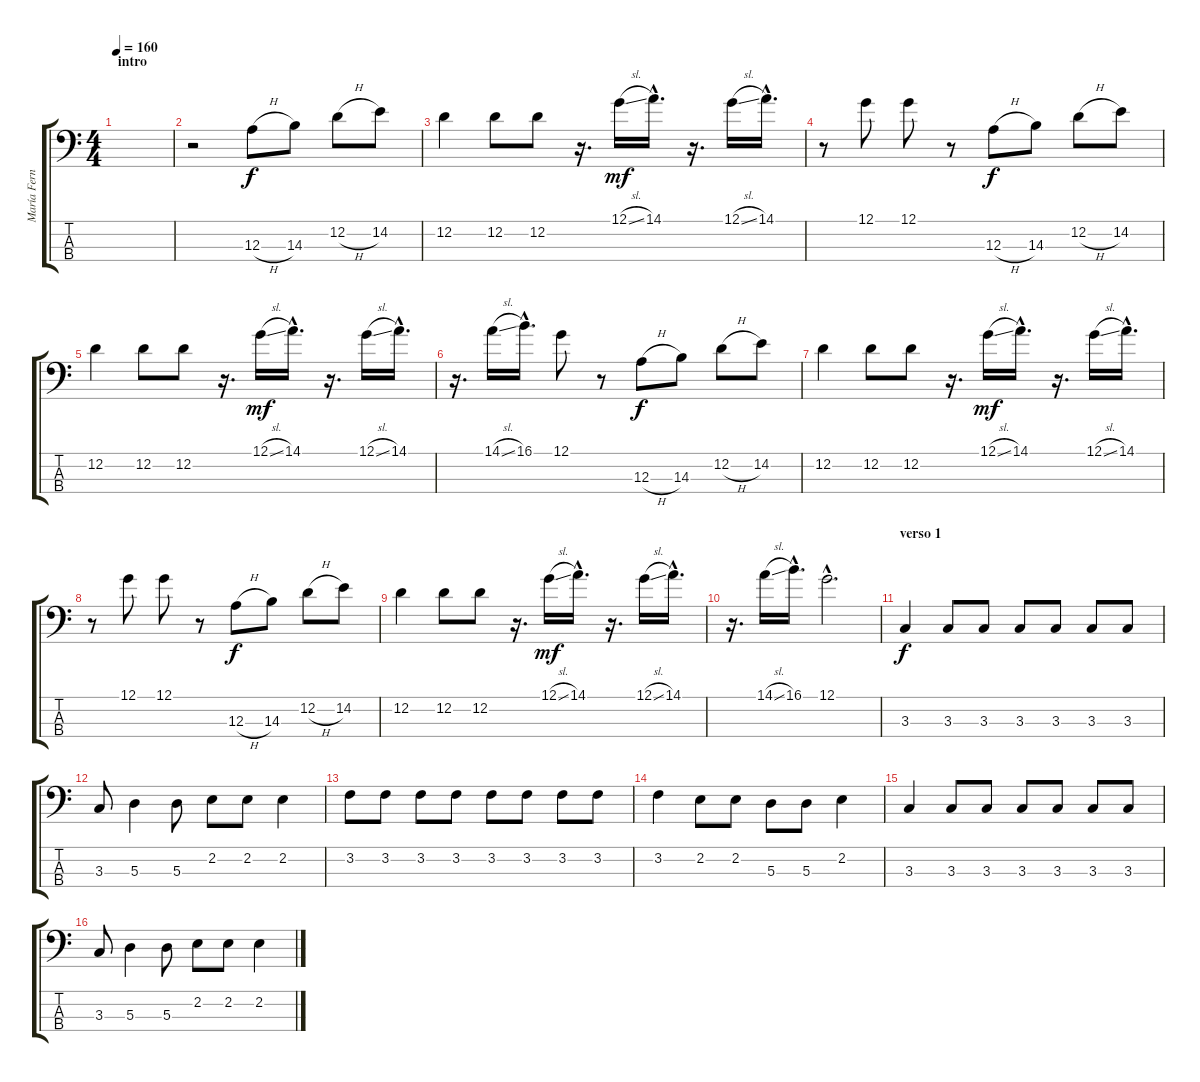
\track ("María Fernanda (bajo)" "María Fern") {instrument electricbasspick}
\staff {score tabs}
\tuning (G2 D2 A1 E1) {hide}
\ts (4 4)
\section ("" "intro")
\tempo 160
\clef f4
\ks c
|
r.2 12.3{h}.8 14.3.8 12.2{h}.8 14.2.8 |
12.2.4 12.2.8 12.2.8 r.16{d} 12.1{sl}.16{dy mf} 14.1{hac}.16{d} r.16{d} 12.1{sl}.16 14.1{hac}.16{d} |
r.8 12.1.8 12.1.8 r.8 12.3{h}.8{dy f} 14.3.8 12.2{h}.8 14.2.8 |
12.2.4 12.2.8 12.2.8 r.16{d} 12.1{sl}.16{dy mf} 14.1{hac}.16{d} r.16{d} 12.1{sl}.16 14.1{hac}.16{d} |
r.16{d} 14.1{sl}.16 16.1{hac}.16{d} 12.1.8 r.8 12.3{h}.8{dy f} 14.3.8 12.2{h}.8 14.2.8 |
12.2.4 12.2.8 12.2.8 r.16{d} 12.1{sl}.16{dy mf} 14.1{hac}.16{d} r.16{d} 12.1{sl}.16 14.1{hac}.16{d} |
r.8 12.1.8 12.1.8 r.8 12.3{h}.8{dy f} 14.3.8 12.2{h}.8 14.2.8 |
12.2.4 12.2.8 12.2.8 r.16{d} 12.1{sl}.16{dy mf} 14.1{hac}.16{d} r.16{d} 12.1{sl}.16 14.1{hac}.16{d} |
r.16{d} 14.1{sl}.16 16.1{hac}.16{d} 12.1{hac}.2{d} |
\section ("" "verso 1")
3.3.4{dy f} 3.3.8 3.3.8 3.3.8 3.3.8 3.3.8 3.3.8 |
3.3.8 5.3.4 5.3.8 2.2.8 2.2.8 2.2.4 |
3.2.8 3.2.8 3.2.8 3.2.8 3.2.8 3.2.8 3.2.8 3.2.8 |
3.2.4 2.2.8 2.2.8 5.3.8 5.3.8 2.2.4 |
3.3.4 3.3.8 3.3.8 3.3.8 3.3.8 3.3.8 3.3.8 |
3.3.8 5.3.4 5.3.8 2.2.8 2.2.8 2.2.4
